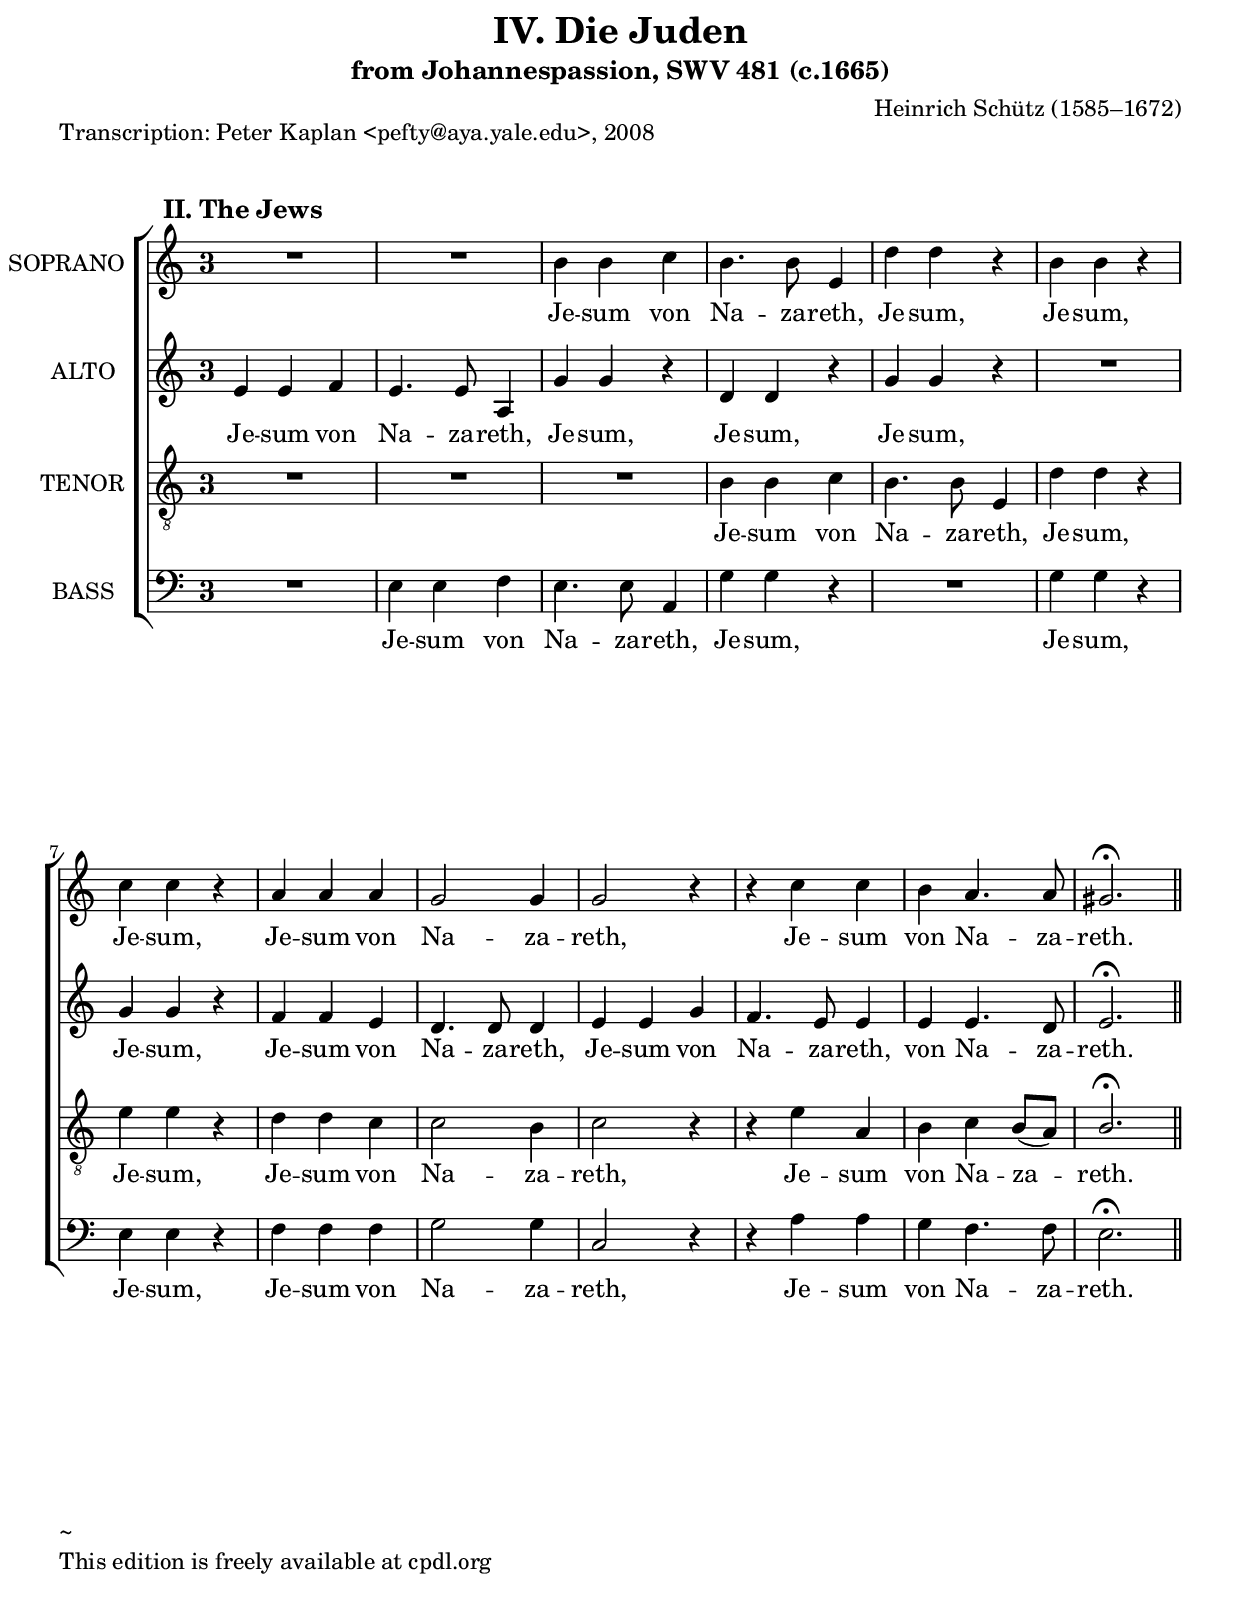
     \version "2.10.10"
\paper {
  between-system-space = 2.0\cm
  between-system-padding = #1
  ragged-bottom=##f
  ragged-last-bottom=##f
  bottom-margin = 2.0\cm
  top-margin = 0.1\cm
%  system-count = #6
  systemSeparatorMarkup = ""
}
\header {
    title = "IV. Die Juden"
    subtitle = "from Johannespassion, SWV 481 (c.1665)"
    composer = "Heinrich Schütz (1585–1672)"
    date = "1623"
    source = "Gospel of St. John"
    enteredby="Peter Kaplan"
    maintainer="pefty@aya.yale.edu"
    piece ="Transcription: Peter Kaplan <pefty@aya.yale.edu>, 2008"
    texidoc = "

Translation of text:
Jesus of Nazareth."
}


     \score { 
      <<
        \new ChoirStaff <<
        \new Staff = CantusOne <<
               {  
      <<
     \override Stem #'neutral-direction = #up 
     \override Staff.TimeSignature #'style = #'()
        \clef treble
        \key a \minor 
        \new Voice = "CantusOne" {
     \override NoteHead #'style = #'baroque
        \set Staff.midiInstrument = "synth voice"
        \set Staff.vocalName = "SOPRANO "

\time 3/4 \once \override Staff.TimeSignature #'style = #'single-digit
R2.^\markup{ \hspace#-10 \raise #2 \bold \line { \large II. \large The \large Jews}} 
R2.
b'4 b' c''
b'4. b'8 e'4
d''4 d'' r
b'4 b' r
c''4 c'' r
a'4 a' a'
g'2 g'4
g'2 r4
r4 c'' c''
b'4 a'4. a'8
gis'2.\fermata
\bar "||"
}
>>
}

>>

\new Lyrics 
\lyricsto "CantusOne"
        { 
Je -- sum von 
Na -- za -- reth,
Je -- sum,
Je -- sum,
Je -- sum,
Je -- sum von 
Na -- za -- reth,
   Je -- sum
von Na -- za -- 
reth.
}


        \new Staff = Altus <<
               {  
      <<
     \override Stem #'neutral-direction = #up 
     \override Staff.TimeSignature #'style = #'()
        \clef treble
        \key a \minor 
        \new Voice = "Altus" {
     \override NoteHead #'style = #'baroque
        \set Staff.midiInstrument = "synth voice"
        \set Staff.vocalName = "ALTO "

\time 3/4 \once \override Staff.TimeSignature #'style = #'single-digit
e'4 e' f'
e'4. e'8 a4
g'4 g' r
d'4 d' r
g'4 g' r
R2.
g'4 g' r
f'4 f' e'
d'4. d'8 d'4
e'4 e' g'
f'4. e'8 e'4
e'4 e'4. d'8
e'2.\fermata
\bar "||"
}
>>
}

>>

\new Lyrics 
\lyricsto "Altus"
        { 
Je -- sum von 
Na -- za -- reth,
Je -- sum,
Je -- sum,
Je -- sum,
Je -- sum,
Je -- sum von 
Na -- za -- reth,
Je -- sum von 
Na -- za -- reth,
von Na -- za -- 
reth.
}


        \new Staff = Tenor <<
               {  
      <<
     \override Stem #'neutral-direction = #up 
     \override Staff.TimeSignature #'style = #'()
        \clef "G_8"
        \key a \minor 
        \new Voice = "Tenor" {
     \override NoteHead #'style = #'baroque
        \set Staff.midiInstrument = "synth voice"
        \set Staff.vocalName = "TENOR "

\time 3/4 \once \override Staff.TimeSignature #'style = #'single-digit
R2.
R2.
R2.
b4 b c'
b4. b8 e4
d'4 d' r
e'4 e' r
d'4 d' c'
c'2 b4
c'2 r4
r4 e' a
b4 c' \stemUp b8( a) 
b2.\fermata
\bar "||"
}
>>
}

>>

\new Lyrics 
\lyricsto "Tenor"
        { 
Je -- sum von 
Na -- za -- reth,
Je -- sum,
Je -- sum,
Je -- sum von 
Na -- za -- reth,
   Je -- sum 
von Na -- za -- 
reth.
}


        \new Staff = Bassus <<
               {  
      <<
     \override Stem #'neutral-direction = #up 
     \override Staff.TimeSignature #'style = #'()
        \clef bass
        \key a \minor 
        \new Voice = "Bassus" {
     \override NoteHead #'style = #'baroque
        \set Staff.midiInstrument = "synth voice"
        \set Staff.vocalName = "BASS "

\time 3/4 \once \override Staff.TimeSignature #'style = #'single-digit
R2.
e4 e f
e4. e8 a,4
g4 g r
R2.
g4 g r
e4 e r
f4 f f 
g2 g4
c2 r4
r4 a a 
g4 f4. f8
e2.\fermata
\bar "||"
}
>>
}

>>

\new Lyrics 
\lyricsto "Bassus"
        { 
Je -- sum von 
Na -- za -- reth,
Je -- sum,
Je -- sum,
Je -- sum,
Je -- sum von 
Na -- za -- reth,
   Je -- sum 
von Na -- za -- 
reth.
}


>>


>>
   



%{
\midi { 
\context { 
\Score 
tempoWholesPerMinute = #(ly:make-moment 162 4) 
} 
} 
%}



     }
\layout { 
         \context { 
          \Staff \consists "Horizontal_bracket_engraver" 
          }
         }
\markup{\column{\line{ ~ } \line{This edition is freely available at cpdl.org}} 
} 

















